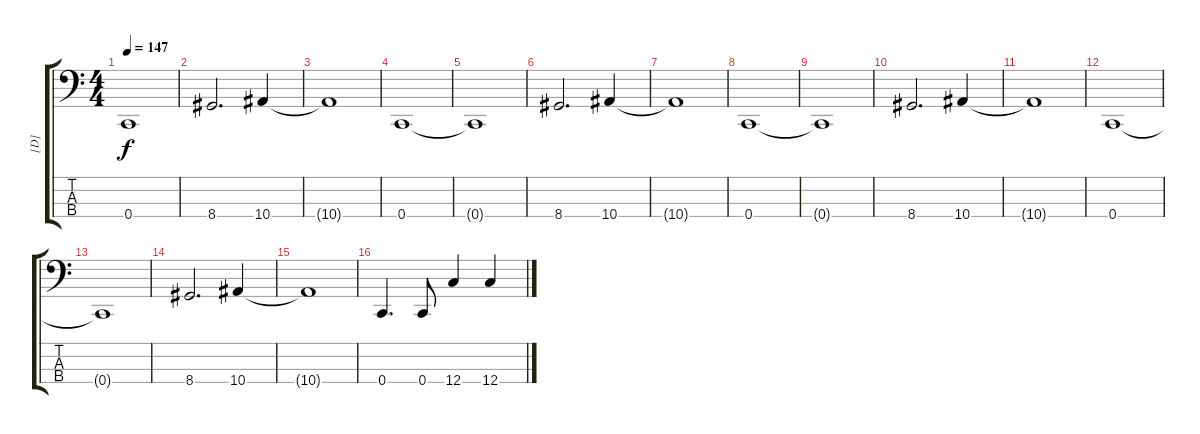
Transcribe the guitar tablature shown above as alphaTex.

\track ("[D]" "[D]") {instrument electricbassfinger}
\staff {score tabs}
\tuning (F2 C2 G1 C1) {hide}
\ts (4 4)
\tempo 147
\clef f4
\ks c
0.4{t}.1{dy f} |
8.4.2{d} 10.4.4 |
10.4{t}.1 |
0.4.1 |
0.4{t}.1 |
8.4.2{d} 10.4.4 |
10.4{t}.1 |
0.4.1 |
0.4{t}.1 |
8.4.2{d} 10.4.4 |
10.4{t}.1 |
0.4.1 |
0.4{t}.1 |
8.4.2{d} 10.4.4 |
10.4{t}.1 |
0.4.4{d} 0.4.8 12.4.4 12.4.4
